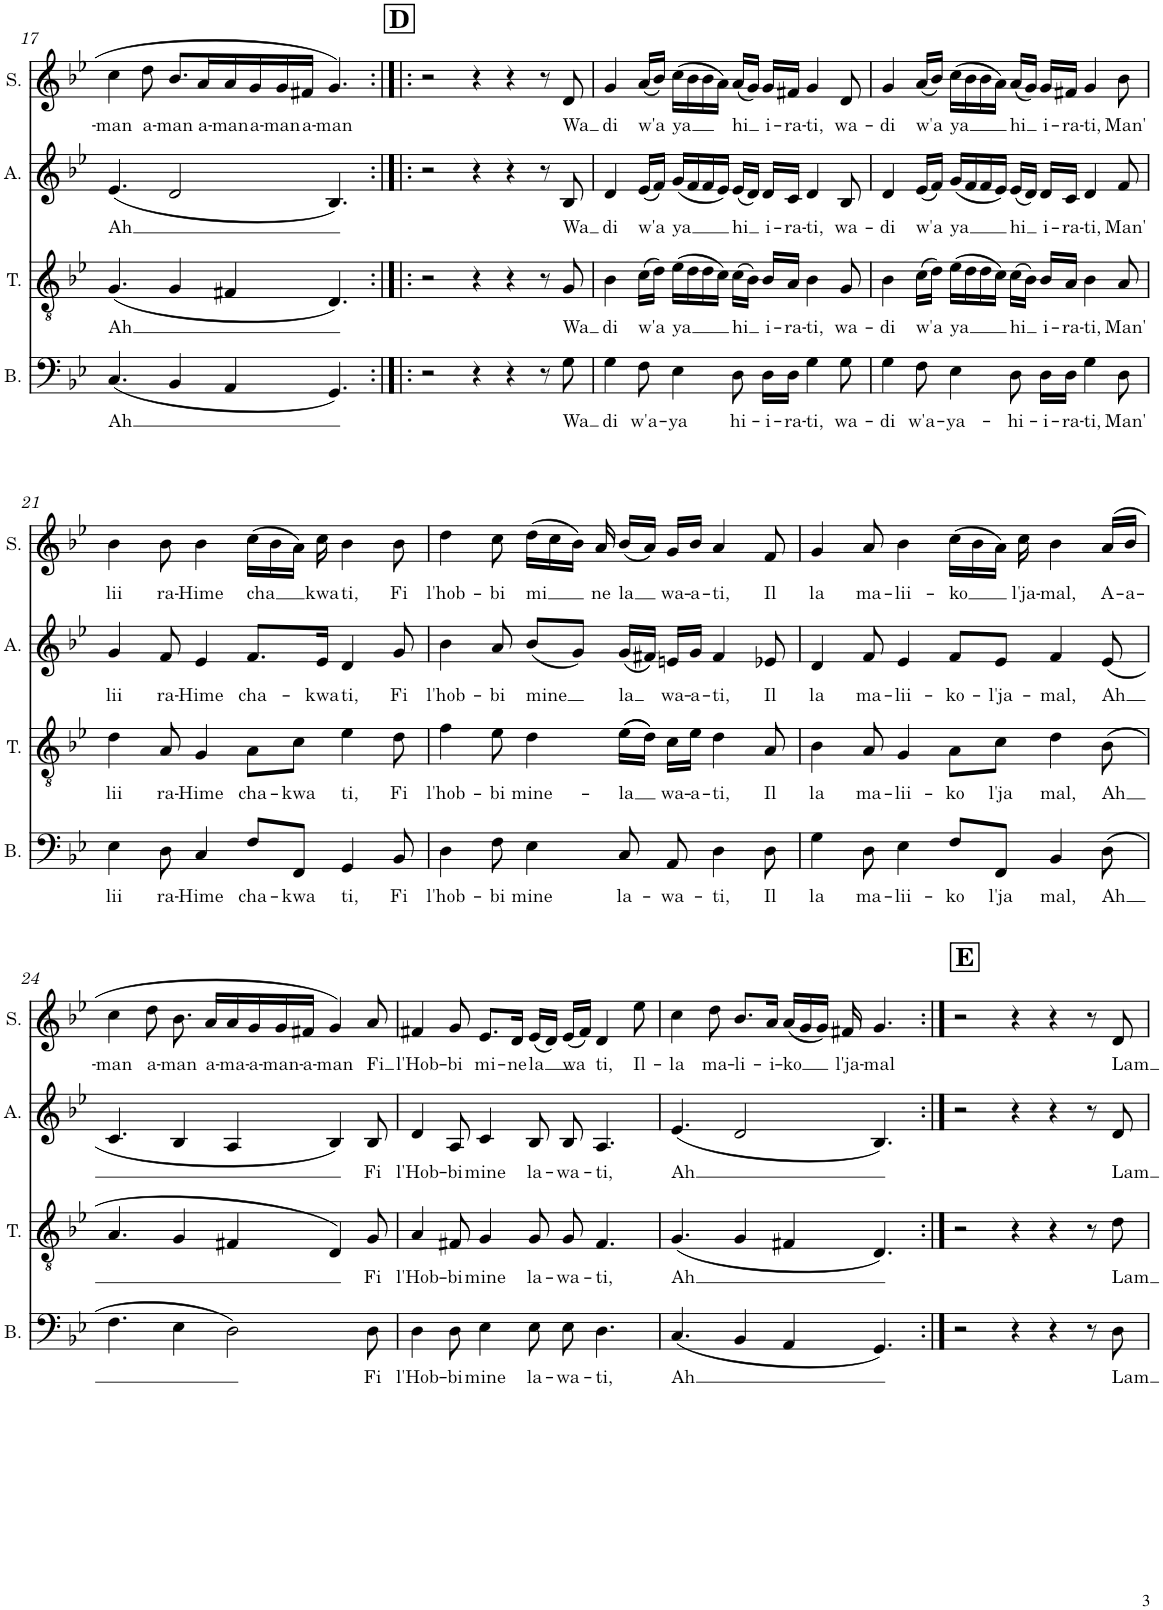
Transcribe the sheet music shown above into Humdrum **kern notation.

**kern	**text	**kern	**text	**kern	**text	**kern	**text
*part4	*part4	*part3	*part3	*part2	*part2	*part1	*part1
*staff4	*staff4	*staff3	*staff3	*staff2	*staff2	*staff1	*staff1
*I"Basse	*	*I"Ténor	*	*I"Alto	*	*I"Soprano	*
*I'B.	*	*I'T.	*	*I'A.	*	*I'S.	*
!!LO:PB:g=z
*clefF4	*	*clefGv2	*	*clefG2	*	*clefG2	*
*k[b-e-]	*	*k[b-e-]	*	*k[b-e-]	*	*k[b-e-]	*
*M10/8	*	*M10/8	*	*M10/8	*	*M10/8	*
!!LO:REH:place=s1:a:B:cj:fs=14:t=D:qo=4.5
=17	=17	=17	=17	=17	=17	=17	=17
!	!LO:LY:b	!	!LO:LY:b	!	!LO:LY:b	!	!LO:LY:b
(4.C/	Ah	(4.G/	Ah	(4.e-/	Ah	4cc\	-man
!	!	!	!	!	!	!	!LO:LY:b
.	.	.	.	.	.	8dd\	a-
!	!	!	!	!	!	!	!LO:LY:b
4BB-/	.	4G/	.	2d/	.	8.b-/L	-man
!	!	!	!	!	!	!	!LO:LY:b
.	.	.	.	.	.	16a/L	a-
!	!	!	!	!	!	!	!LO:LY:b
4AA/	.	4F#X/	.	.	.	16a/	-man
!	!	!	!	!	!	!	!LO:LY:b
.	.	.	.	.	.	16g/	a-
!	!	!	!	!	!	!	!LO:LY:b
.	.	.	.	.	.	16g/	-man
!	!	!	!	!	!	!	!LO:LY:b
.	.	.	.	.	.	16f#X/JJ	a-
!	!	!	!	!	!	!	!LO:LY:b
4.GG/)	.	4.D/)	.	4.B-/)	.	4.g/	-man
=18:|!|:	=18:|!|:	=18:|!|:	=18:|!|:	=18:|!|:	=18:|!|:	=18:|!|:	=18:|!|:
2r	.	2r	.	2r	.	2r	.
4r	.	4r	.	4r	.	4r	.
4r	.	4r	.	4r	.	4r	.
8r	.	8r	.	8r	.	8r	.
!	!LO:LY:b	!	!LO:LY:b	!	!LO:LY:b	!	!LO:LY:b
8G\	Wa	8G/	Wa	8B-/	Wa	8d/	Wa
=19	=19	=19	=19	=19	=19	=19	=19
!	!LO:LY:b	!	!LO:LY:b	!	!LO:LY:b	!	!LO:LY:b
4G\	di	4B-\	di	4d/	di	4g/	di
!	!LO:LY:b	!	!LO:LY:b	!	!LO:LY:b	!	!LO:LY:b
8F\	w'a-	(16c\LL	w'a	(16e-/LL	w'a	(16a/LL	w'a
.	.	16d\JJ)	.	16f/JJ)	.	16b-/JJ)	.
!	!LO:LY:b	!	!LO:LY:b	!	!LO:LY:b	!	!LO:LY:b
4E-\	-ya	(16e-\LL	ya	(16g/LL	ya	(16cc\LL	ya
.	.	16d\	.	16f/	.	16b-\	.
.	.	16d\	.	16f/	.	16b-\	.
.	.	16c\JJ)	.	16e-/JJ)	.	16a\JJ)	.
!	!LO:LY:b	!	!LO:LY:b	!	!LO:LY:b	!	!LO:LY:b
8D\	hi-	(16c\LL	hi	(16e-/LL	hi	(16a/LL	-hi
.	.	16B-\JJ)	.	16d/JJ)	.	16g/JJ)	.
!	!LO:LY:b	!	!LO:LY:b	!	!LO:LY:b	!	!LO:LY:b
16D\LL	-i-	16B-/LL	i-	16d/LL	i-	16g/LL	i-
!	!LO:LY:b	!	!LO:LY:b	!	!LO:LY:b	!	!LO:LY:b
16D\JJ	-ra-	16A/JJ	-ra-	16c/JJ	-ra-	16f#X/JJ	-ra-
!	!LO:LY:b	!	!LO:LY:b	!	!LO:LY:b	!	!LO:LY:b
4G\	-ti,	4B-\	-ti,	4d/	-ti,	4g/	-ti,
!	!LO:LY:b	!	!LO:LY:b	!	!LO:LY:b	!	!LO:LY:b
8G\	wa-	8G/	wa-	8B-/	wa-	8d/	wa-
=20	=20	=20	=20	=20	=20	=20	=20
!	!LO:LY:b	!	!LO:LY:b	!	!LO:LY:b	!	!LO:LY:b
4G\	-di	4B-\	-di	4d/	-di	4g/	-di
!	!LO:LY:b	!	!LO:LY:b	!	!LO:LY:b	!	!LO:LY:b
8F\	w'a-	(16c\LL	w'a	(16e-/LL	w'a	(16a/LL	w'a
.	.	16d\JJ)	.	16f/JJ)	.	16b-/JJ)	.
!	!LO:LY:b	!	!LO:LY:b	!	!LO:LY:b	!	!LO:LY:b
4E-\	-ya-	(16e-\LL	ya	(16g/LL	ya	(16cc\LL	ya
.	.	16d\	.	16f/	.	16b-\	.
.	.	16d\	.	16f/	.	16b-\	.
.	.	16c\JJ)	.	16e-/JJ)	.	16a\JJ)	.
!	!LO:LY:b	!	!LO:LY:b	!	!LO:LY:b	!	!LO:LY:b
8D\	-hi-	(16c\LL	-hi	(16e-/LL	-hi	(16a/LL	-hi
.	.	16B-\JJ)	.	16d/JJ)	.	16g/JJ)	.
!	!LO:LY:b	!	!LO:LY:b	!	!LO:LY:b	!	!LO:LY:b
16D\LL	-i-	16B-/LL	i-	16d/LL	i-	16g/LL	i-
!	!LO:LY:b	!	!LO:LY:b	!	!LO:LY:b	!	!LO:LY:b
16D\JJ	-ra-	16A/JJ	-ra-	16c/JJ	-ra-	16f#X/JJ	-ra-
!	!LO:LY:b	!	!LO:LY:b	!	!LO:LY:b	!	!LO:LY:b
4G\	-ti,	4B-\	-ti,	4d/	-ti,	4g/	-ti,
!	!LO:LY:b	!	!LO:LY:b	!	!LO:LY:b	!	!LO:LY:b
8D\	Man'	8A/	Man'	8f/	Man'	8b-\	Man'
!!LO:LB:g=z
=21	=21	=21	=21	=21	=21	=21	=21
!	!LO:LY:b	!	!LO:LY:b	!	!LO:LY:b	!	!LO:LY:b
4E-\	lii	4d\	lii	4g/	lii	4b-\	lii
!	!LO:LY:b	!	!LO:LY:b	!	!LO:LY:b	!	!LO:LY:b
8D\	ra-	8A/	ra-	8f/	ra-	8b-\	ra-
!	!LO:LY:b	!	!LO:LY:b	!	!LO:LY:b	!	!LO:LY:b
4C/	-Hime	4G/	-Hime	4e-/	-Hime	4b-\	-Hime
!	!LO:LY:b	!	!LO:LY:b	!	!LO:LY:b	!	!LO:LY:b
8F/L	cha-	8A\L	cha-	8.f/L	cha-	(16cc\LL	cha
.	.	.	.	.	.	16b-\	.
!	!LO:LY:b	!	!LO:LY:b	!	!	!	!
8FF/J	-kwa	8c\J	-kwa	.	.	16a\JJ)	.
!	!	!	!	!	!LO:LY:b	!	!LO:LY:b
.	.	.	.	16e-/Jk	-kwa	16cc\	kwa
!	!LO:LY:b	!	!LO:LY:b	!	!LO:LY:b	!	!LO:LY:b
4GG/	ti,	4e-\	ti,	4d/	ti,	4b-\	ti,
!	!LO:LY:b	!	!LO:LY:b	!	!LO:LY:b	!	!LO:LY:b
8BB-/	Fi	8d\	Fi	8g/	Fi	8b-\	Fi
=22	=22	=22	=22	=22	=22	=22	=22
!	!LO:LY:b	!	!LO:LY:b	!	!LO:LY:b	!	!LO:LY:b
4D\	l'hob-	4f\	l'hob-	4b-\	l'hob-	4dd\	l'hob-
!	!LO:LY:b	!	!LO:LY:b	!	!LO:LY:b	!	!LO:LY:b
8F\	-bi	8e-\	-bi	8a/	-bi	8cc\	-bi
!	!LO:LY:b	!	!LO:LY:b	!	!LO:LY:b	!	!LO:LY:b
4E-\	mine	4d\	mine-	(8b-/L	mine	(16dd\LL	mi
.	.	.	.	.	.	16cc\	.
.	.	.	.	8g/J)	.	16b-\JJ)	.
!	!	!	!	!	!	!	!LO:LY:b
.	.	.	.	.	.	16a/	ne
!	!LO:LY:b	!	!LO:LY:b	!	!LO:LY:b	!	!LO:LY:b
8C/	la-	((16e-\LL	-la	(16g/LL	la	(16b-/LL	la
.	.	16d\JJ))	.	16f#X/JJ)	.	16a/JJ)	.
!	!LO:LY:b	!	!LO:LY:b	!	!LO:LY:b	!	!LO:LY:b
8AA/	-wa-	16c\LL	wa-	16en/LL	wa-	16g/LL	wa-
!	!	!	!LO:LY:b	!	!LO:LY:b	!	!LO:LY:b
.	.	16e-\JJ	-a-	16g/JJ	-a-	16b-/JJ	-a-
!	!LO:LY:b	!	!LO:LY:b	!	!LO:LY:b	!	!LO:LY:b
4D\	-ti,	4d\	-ti,	4f#/	-ti,	4a/	-ti,
!	!LO:LY:b	!	!LO:LY:b	!	!LO:LY:b	!	!LO:LY:b
8D\	Il	8A/	Il	8e-X/	Il	8f/	Il
=23	=23	=23	=23	=23	=23	=23	=23
!	!LO:LY:b	!	!LO:LY:b	!	!LO:LY:b	!	!LO:LY:b
4G\	la	4B-\	la	4d/	la	4g/	la
!	!LO:LY:b	!	!LO:LY:b	!	!LO:LY:b	!	!LO:LY:b
8D\	ma-	8A/	ma-	8f/	ma-	8a/	ma-
!	!LO:LY:b	!	!LO:LY:b	!	!LO:LY:b	!	!LO:LY:b
4E-\	-lii-	4G/	-lii-	4e-/	-lii-	4b-\	-lii-
!	!LO:LY:b	!	!LO:LY:b	!	!LO:LY:b	!	!LO:LY:b
8F/L	-ko	8A\L	-ko	8f/L	-ko-	(16cc\LL	-ko
.	.	.	.	.	.	16b-\	.
!	!LO:LY:b	!	!LO:LY:b	!	!LO:LY:b	!	!
8FF/J	l'ja	8c\J	l'ja	8e-/J	-l'ja-	16a\JJ)	.
!	!	!	!	!	!	!	!LO:LY:b
.	.	.	.	.	.	16cc\	l'ja-
!	!LO:LY:b	!	!LO:LY:b	!	!LO:LY:b	!	!LO:LY:b
4BB-/	-mal,	4d\	-mal,	4f/	-mal,	4b-\	-mal,
!	!LO:LY:b	!	!LO:LY:b	!	!LO:LY:b	!	!LO:LY:b
(8D\	Ah	(8B-\	Ah	(8e-/	Ah	(16a/LL	A-
!	!	!	!	!	!	!	!LO:LY:b
.	.	.	.	.	.	16b-/JJ	-a-
!!LO:LB:g=z
=24	=24	=24	=24	=24	=24	=24	=24
!	!	!	!	!	!	!	!LO:LY:b
4.F\	.	4.A/	.	4.c/	.	4cc\	-man
!	!	!	!	!	!	!	!LO:LY:b
.	.	.	.	.	.	8dd\	a-
!	!	!	!	!	!	!	!LO:LY:b
4E-\	.	4G/	.	4B-/	.	8.b-\	-man
!	!	!	!	!	!	!	!LO:LY:b
.	.	.	.	.	.	16a/LL	a-
!	!	!	!	!	!	!	!LO:LY:b
2D\)	.	4F#X/	.	4A/	.	16a/	-ma-
!	!	!	!	!	!	!	!LO:LY:b
.	.	.	.	.	.	16g/	-a-
!	!	!	!	!	!	!	!LO:LY:b
.	.	.	.	.	.	16g/	-man-
!	!	!	!	!	!	!	!LO:LY:b
.	.	.	.	.	.	16f#X/JJ	-a-
!	!	!	!	!	!	!	!LO:LY:b
.	.	4D/)	.	4B-/)	.	4g/)	-man
!	!LO:LY:b	!	!LO:LY:b	!	!LO:LY:b	!	!LO:LY:b
8D\	Fi	8G/	Fi	8B-/	Fi	8a/	Fi
=25	=25	=25	=25	=25	=25	=25	=25
!	!LO:LY:b	!	!LO:LY:b	!	!LO:LY:b	!	!LO:LY:b
4D\	l'Hob-	4A/	l'Hob-	4d/	l'Hob-	4f#X/	l'Hob-
!	!LO:LY:b	!	!LO:LY:b	!	!LO:LY:b	!	!LO:LY:b
8D\	-bi	8F#X/	-bi	8A/	-bi	8g/	-bi
!	!LO:LY:b	!	!LO:LY:b	!	!LO:LY:b	!	!LO:LY:b
4E-\	mine	4G/	mine	4c/	mine	8.e-/L	mi-
!	!	!	!	!	!	!	!LO:LY:b
.	.	.	.	.	.	16d/Jk	-ne
!	!LO:LY:b	!	!LO:LY:b	!	!LO:LY:b	!	!LO:LY:b
8E-\	la-	8G/	la-	8B-/	la-	(16e-/LL	la
.	.	.	.	.	.	16d/JJ)	.
!	!LO:LY:b	!	!LO:LY:b	!	!LO:LY:b	!	!LO:LY:b
8E-\	-wa-	8G/	-wa-	8B-/	-wa-	(16e-/LL	wa
.	.	.	.	.	.	16f#/JJ)	.
!	!LO:LY:b	!	!LO:LY:b	!	!LO:LY:b	!	!LO:LY:b
4.D\	-ti,	4.F#/	-ti,	4.A/	-ti,	4d/	ti,
!	!	!	!	!	!	!	!LO:LY:b
.	.	.	.	.	.	8ee-\	Il-
!!LO:REH:place=s1:a:B:cj:fs=14:t=E:qo=4.5
=26	=26	=26	=26	=26	=26	=26	=26
!	!LO:LY:b	!	!LO:LY:b	!	!LO:LY:b	!	!LO:LY:b
(4.C/	-Ah	(4.G/	-Ah	(4.e-/	-Ah	4cc\	-la
!	!	!	!	!	!	!	!LO:LY:b
.	.	.	.	.	.	8dd\	ma-
!	!	!	!	!	!	!	!LO:LY:b
4BB-/	.	4G/	.	2d/	.	8.b-/L	-li-
!	!	!	!	!	!	!	!LO:LY:b
.	.	.	.	.	.	16a/Jk	-i-
!	!	!	!	!	!	!	!LO:LY:b
4AA/	.	4F#X/	.	.	.	(16a/LL	-ko
.	.	.	.	.	.	16g/	.
.	.	.	.	.	.	16g/JJ)	.
!	!	!	!	!	!	!	!LO:LY:b
.	.	.	.	.	.	16f#X/	l'ja-
!	!	!	!	!	!	!	!LO:LY:b
4.GG/)	.	4.D/)	.	4.B-/)	.	4.g/	-mal
=27:|!	=27:|!	=27:|!	=27:|!	=27:|!	=27:|!	=27:|!	=27:|!
2r	.	2r	.	2r	.	2r	.
4r	.	4r	.	4r	.	4r	.
4r	.	4r	.	4r	.	4r	.
8r	.	8r	.	8r	.	8r	.
!	!LO:LY:b	!	!LO:LY:b	!	!LO:LY:b	!	!LO:LY:b
8D\	Lam	8d\	Lam	8d/	Lam	8d/	Lam
=	=	=	=	=	=	=	=
*-	*-	*-	*-	*-	*-	*-	*-
